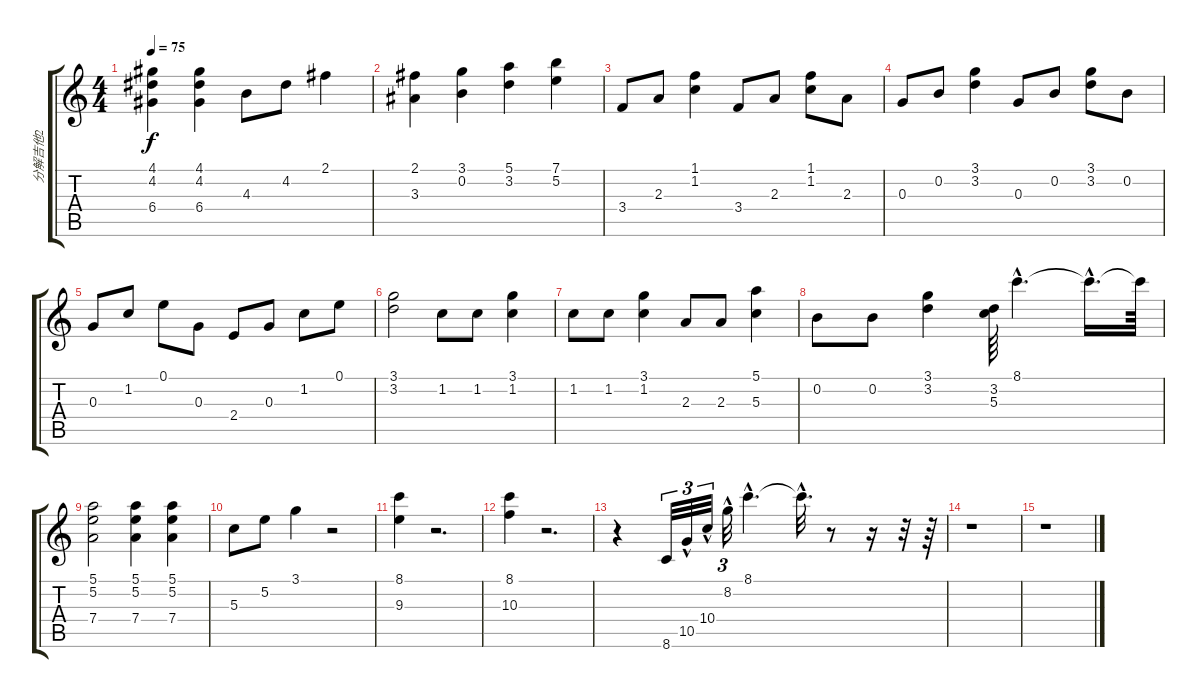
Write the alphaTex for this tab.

\track ("分解吉他2" "分解吉他2") {instrument acousticguitarsteel}
\staff {score tabs}
\tuning (E4 B3 G3 D3 A2 E2) {hide}
\ts (4 4)
\tempo 75
\clef g2
\ks c
(4.1 4.2 6.4).4{dy f} (4.1 4.2 6.4).4 4.3.8 4.2.8 2.1.4 |
(2.1 3.3).4 (3.1 0.2).4 (5.1 3.2).4 (7.1 5.2).4 |
3.4.8 2.3.8 (1.1 1.2).4 3.4.8 2.3.8 (1.1 1.2).8 2.3.8 |
0.3.8 0.2.8 (3.1 3.2).4 0.3.8 0.2.8 (3.1 3.2).8 0.2.8 |
0.3.8 1.2.8 0.1.8 0.3.8 2.4.8 0.3.8 1.2.8 0.1.8 |
(3.1 3.2).2 1.2.8 1.2.8 (3.1 1.2).4 |
1.2.8 1.2.8 (3.1 1.2).4 2.3.8 2.3.8 (5.1 5.3).4 |
0.2.8 0.2.8 (3.1 3.2).4 (3.2 5.3).64 8.1{hac}.4{d} 8.1{hac t}.16{d} 8.1{t}.64 |
(5.1 5.2 7.4).2 (5.1 5.2 7.4).4 (5.1 5.2 7.4).4 |
5.3.8 5.2.8 3.1.4 r.2 |
(8.1 9.3).4 r.2{d} |
(8.1 10.3).4 r.2{d} |
r.4 8.6.32{tu (3 2)} 10.5{hac}.32{tu (3 2)} 10.4{hac}.32{tu (3 2)} 8.2{hac}.32{tu (3 2)} 8.1{hac}.4{d} 8.1{hac t}.32{d} r.8 r.16 r.32 r.64 |
r.1 |
r.1
